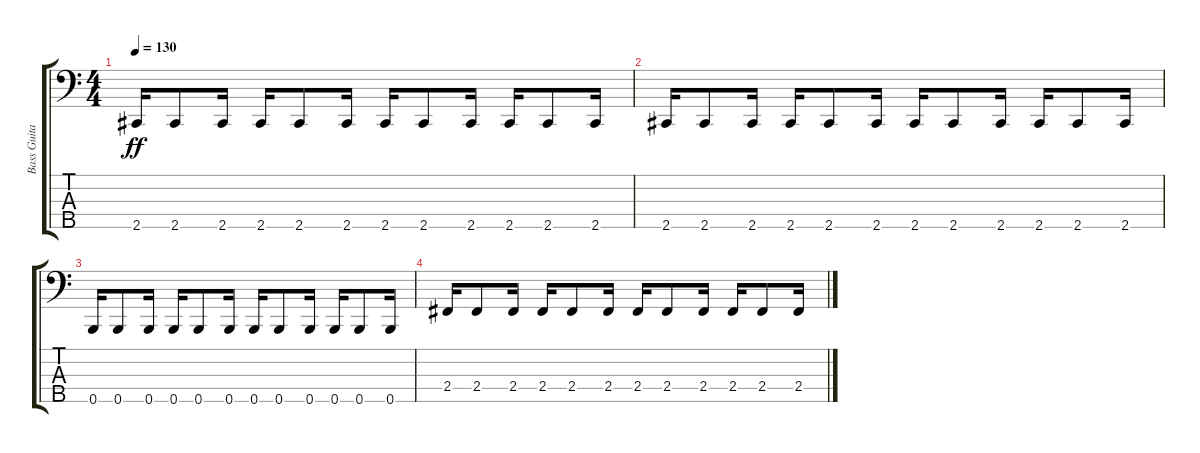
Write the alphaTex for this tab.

\track ("Bass Guitar" "Bass Guita") {instrument electricbasspick}
\staff {score tabs}
\tuning (G2 D2 A1 E1 B0) {hide}
\ts (4 4)
\tempo 130
\clef f4
\ks c
2.5.16{dy ff} 2.5.8 2.5.16 2.5.16 2.5.8 2.5.16 2.5.16 2.5.8 2.5.16 2.5.16 2.5.8 2.5.16 |
2.5.16 2.5.8 2.5.16 2.5.16 2.5.8 2.5.16 2.5.16 2.5.8 2.5.16 2.5.16 2.5.8 2.5.16 |
0.5.16 0.5.8 0.5.16 0.5.16 0.5.8 0.5.16 0.5.16 0.5.8 0.5.16 0.5.16 0.5.8 0.5.16 |
2.4.16 2.4.8 2.4.16 2.4.16 2.4.8 2.4.16 2.4.16 2.4.8 2.4.16 2.4.16 2.4.8 2.4.16
